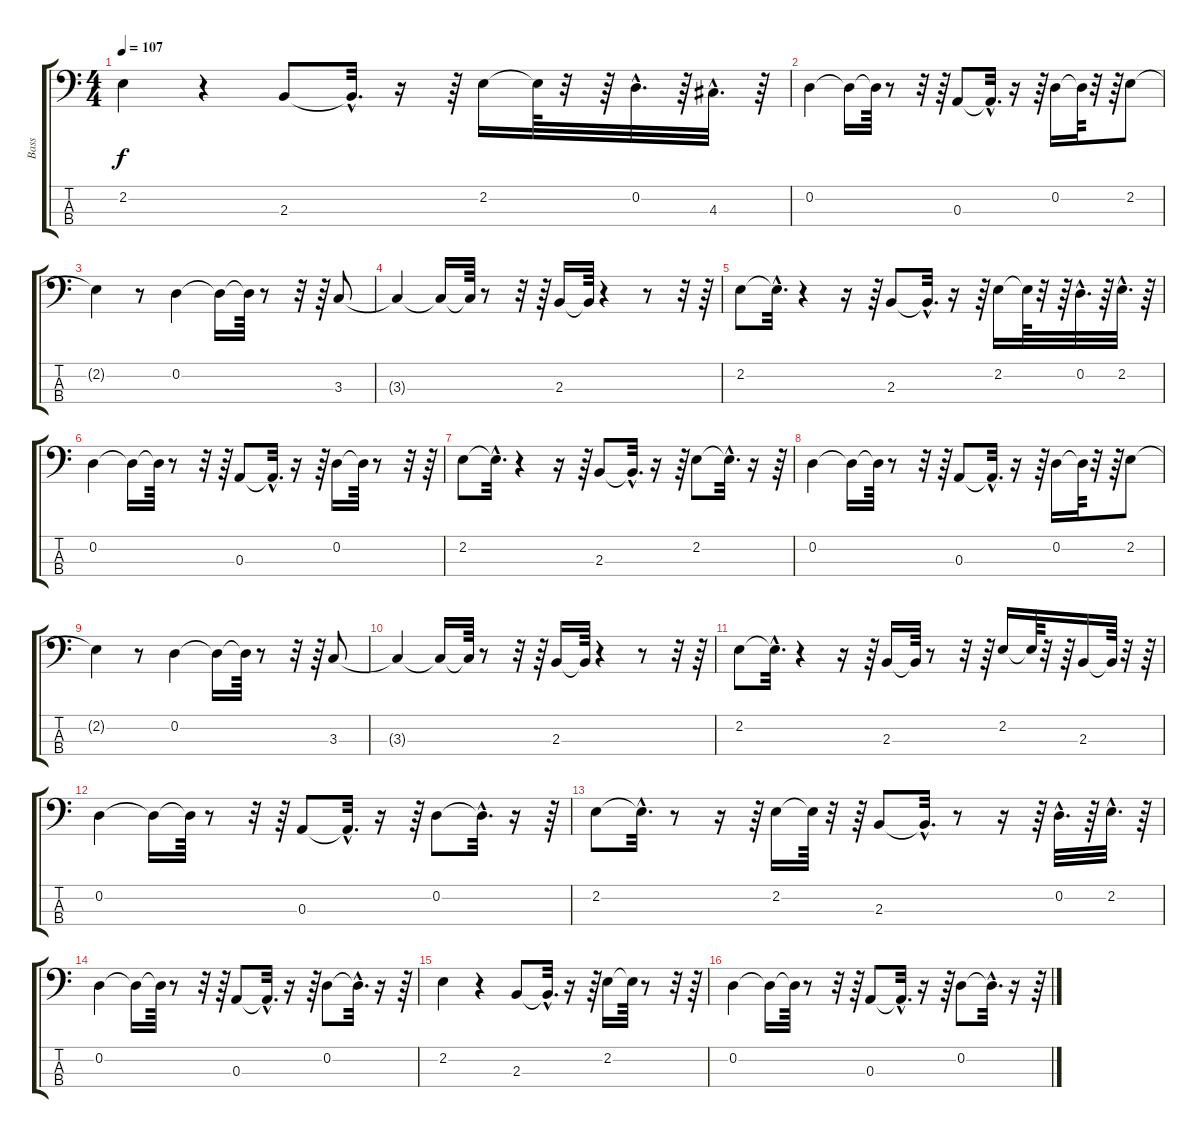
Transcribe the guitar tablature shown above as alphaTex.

\track ("Bass" "Bass") {instrument electricbassfinger}
\staff {score tabs}
\tuning (G2 D2 A1 E1) {hide}
\ts (4 4)
\tempo 107
\clef f4
\ks c
2.2.4{dy f} r.4 2.3.8 2.3{hac t}.32{d} r.16 r.64 2.2.16 2.2{t}.64 r.32 r.64 0.2{hac}.32{d} r.64 4.3{hac}.32{d} r.64 |
0.2.4 0.2{t}.16 0.2{t}.64 r.8 r.32 r.64 0.3.8 0.3{hac t}.32{d} r.16 r.64 0.2.16 0.2{t}.64 r.32 r.64 2.2.8 |
2.2{t}.4 r.8 0.2.4 0.2{t}.16 0.2{t}.64 r.8 r.32 r.64 3.3.8 |
3.3{t}.4 3.3{t}.16 3.3{t}.64 r.8 r.32 r.64 2.3.16 2.3{t}.64 r.4 r.8 r.32 r.64 |
2.2.8 2.2{hac t}.32{d} r.4 r.16 r.64 2.3.8 2.3{hac t}.32{d} r.16 r.64 2.2.16 2.2{t}.64 r.32 r.64 0.2{hac}.32{d} r.64 2.2{hac}.32{d} r.64 |
0.2.4 0.2{t}.16 0.2{t}.64 r.8 r.32 r.64 0.3.8 0.3{hac t}.32{d} r.16 r.64 0.2.16 0.2{t}.64 r.8 r.32 r.64 |
2.2.8 2.2{hac t}.32{d} r.4 r.16 r.64 2.3.8 2.3{hac t}.32{d} r.16 r.64 2.2.8 2.2{hac t}.32{d} r.16 r.64 |
0.2.4 0.2{t}.16 0.2{t}.64 r.8 r.32 r.64 0.3.8 0.3{hac t}.32{d} r.16 r.64 0.2.16 0.2{t}.64 r.32 r.64 2.2.8 |
2.2{t}.4 r.8 0.2.4 0.2{t}.16 0.2{t}.64 r.8 r.32 r.64 3.3.8 |
3.3{t}.4 3.3{t}.16 3.3{t}.64 r.8 r.32 r.64 2.3.16 2.3{t}.64 r.4 r.8 r.32 r.64 |
2.2.8 2.2{hac t}.32{d} r.4 r.16 r.64 2.3.16 2.3{t}.64 r.8 r.32 r.64 2.2.16 2.2{t}.64 r.32 r.64 2.3.16 2.3{t}.64 r.32 r.64 |
0.2.4 0.2{t}.16 0.2{t}.64 r.8 r.32 r.64 0.3.8 0.3{hac t}.32{d} r.16 r.64 0.2.8 0.2{hac t}.32{d} r.16 r.64 |
2.2.8 2.2{hac t}.32{d} r.8 r.16 r.64 2.2.16 2.2{t}.64 r.32 r.64 2.3.8 2.3{hac t}.32{d} r.8 r.16 r.64 0.2{hac}.32{d} r.64 2.2{hac}.32{d} r.64 |
0.2.4 0.2{t}.16 0.2{t}.64 r.8 r.32 r.64 0.3.8 0.3{hac t}.32{d} r.16 r.64 0.2.8 0.2{hac t}.32{d} r.16 r.64 |
2.2.4 r.4 2.3.8 2.3{hac t}.32{d} r.16 r.64 2.2.16 2.2{t}.64 r.8 r.32 r.64 |
0.2.4 0.2{t}.16 0.2{t}.64 r.8 r.32 r.64 0.3.8 0.3{hac t}.32{d} r.16 r.64 0.2.8 0.2{hac t}.32{d} r.16 r.64
